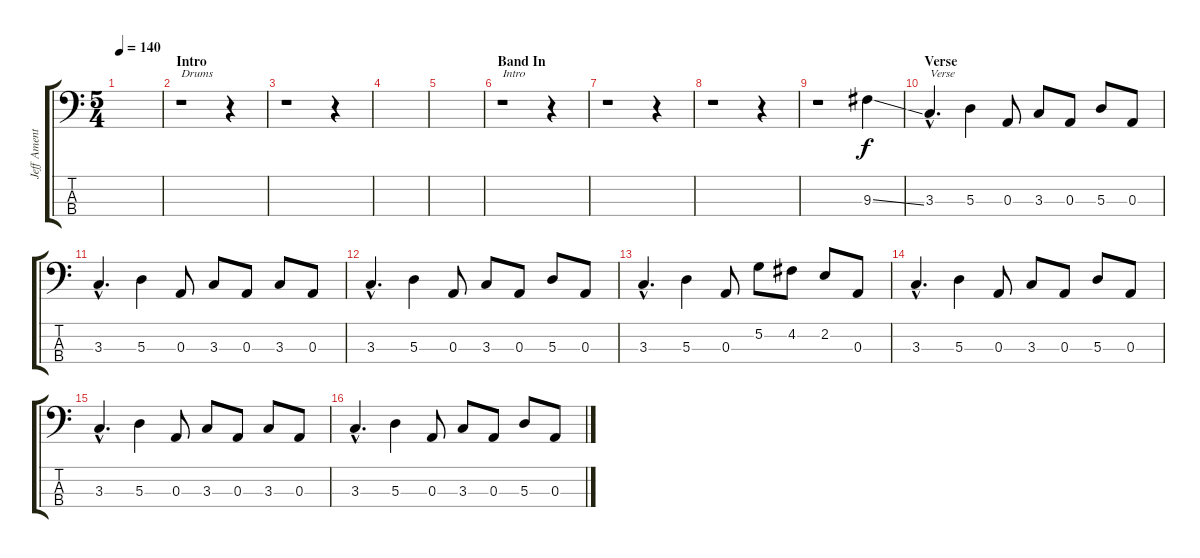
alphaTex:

\track ("Jeff Ament" "Jeff Ament") {instrument electricbassfinger}
\staff {score tabs}
\tuning (G2 D2 A1 E1) {hide}
\ts (5 4)
\tempo 140
\clef f4
\ks c
|
\section ("" "Intro")
r.1{txt "Drums"} r.4 |
r.1 r.4 |
|
|
\section ("" "Band In")
r.1{txt "Intro"} r.4 |
r.1 r.4 |
r.1 r.4 |
r.1 9.3{ss}.4 |
\section ("" "Verse")
3.3{hac}.4{d txt "Verse"} 5.3.4 0.3.8 3.3.8 0.3.8 5.3.8 0.3.8 |
3.3{hac}.4{d} 5.3.4 0.3.8 3.3.8 0.3.8 3.3.8 0.3.8 |
3.3{hac}.4{d} 5.3.4 0.3.8 3.3.8 0.3.8 5.3.8 0.3.8 |
3.3{hac}.4{d} 5.3.4 0.3.8 5.2.8 4.2.8 2.2.8 0.3.8 |
3.3{hac}.4{d} 5.3.4 0.3.8 3.3.8 0.3.8 5.3.8 0.3.8 |
3.3{hac}.4{d} 5.3.4 0.3.8 3.3.8 0.3.8 3.3.8 0.3.8 |
3.3{hac}.4{d} 5.3.4 0.3.8 3.3.8 0.3.8 5.3.8 0.3.8
